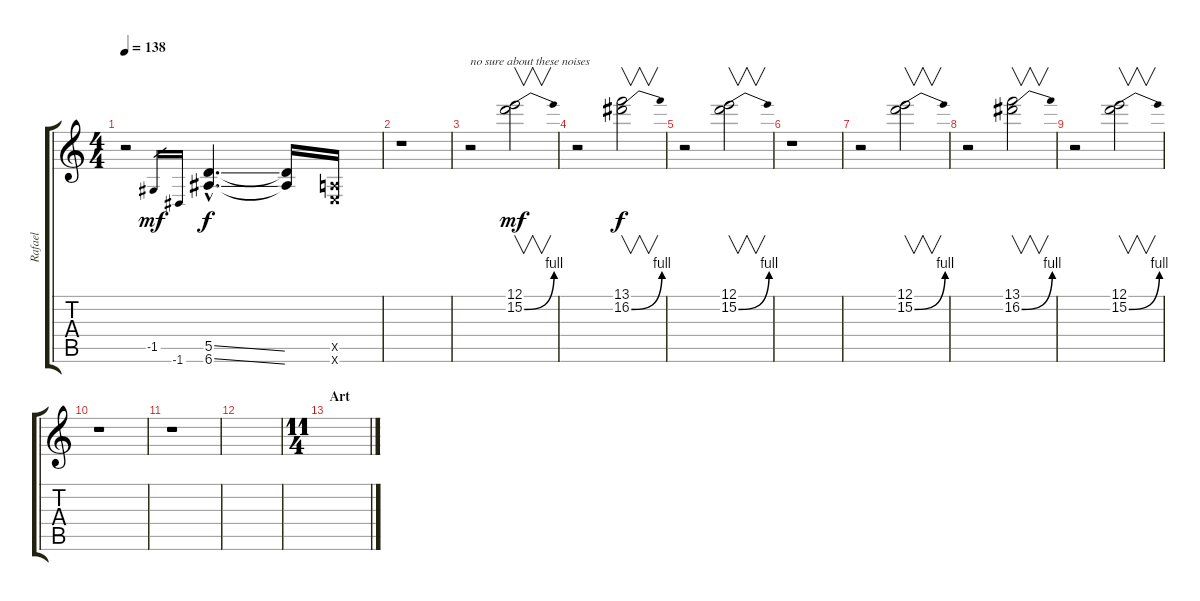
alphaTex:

\track ("Rafael" "Rafael") {instrument distortionguitar}
\staff {score tabs}
\tuning (E4 B3 G3 D3 A2 E2) {hide}
\ts (4 4)
\tempo 138
\clef g2
\ks c
r.2{dy f} -1.5.16{gr dy mf} -1.6.16{gr} (5.5{ss hac} 6.6{ss hac}).4{d dy f instrument distortionguitar} (5.5{t} 6.6{t}).16 (0.5{x} 0.6{x}).16 |
r.1 |
r.2{txt "no sure about these noises"} (12.1 15.2{be (bend 0 0 60 4)}).2{v dy mf} |
r.2 (13.1 16.2{be (bend 0 0 60 4)}).2{v dy f} |
r.2 (12.1 15.2{be (bend 0 0 60 4)}).2{v} |
r.1 |
r.2 (12.1 15.2{be (bend 0 0 60 4)}).2{v} |
r.2 (13.1 16.2{be (bend 0 0 60 4)}).2{v} |
r.2 (12.1 15.2{be (bend 0 0 60 4)}).2{v} |
r.1 |
r.1 |
|
\ts (11 4)
\section ("" "Art")
